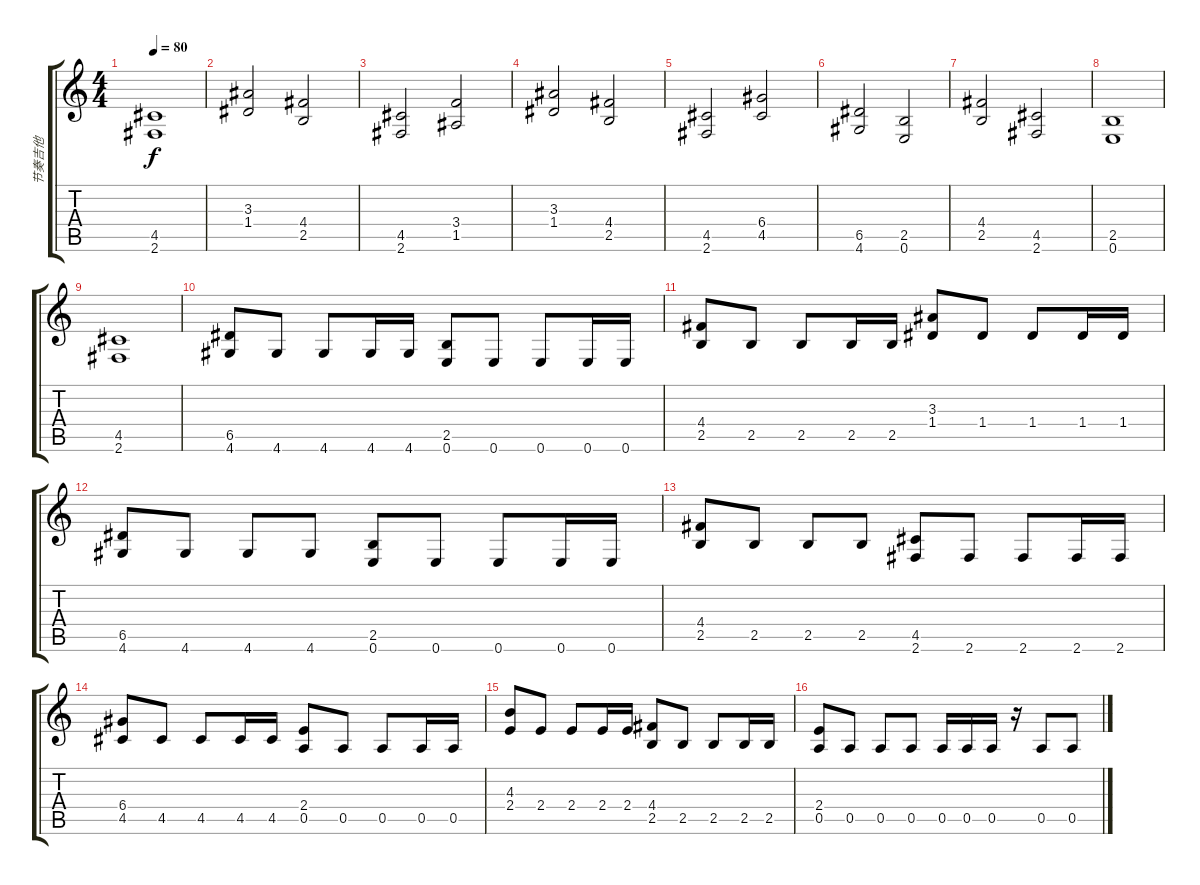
\track ("节奏吉他" "节奏吉他") {instrument overdrivenguitar}
\staff {score tabs}
\tuning (E4 B3 G3 D3 A2 E2) {hide}
\ts (4 4)
\tempo 80
\clef g2
\ks c
(4.5 2.6).1{dy f} |
(3.3 1.4).2 (4.4 2.5).2 |
(4.5 2.6).2 (3.4 1.5).2 |
(3.3 1.4).2 (4.4 2.5).2 |
(4.5 2.6).2 (6.4 4.5).2 |
(6.5 4.6).2 (2.5 0.6).2 |
(4.4 2.5).2 (4.5 2.6).2 |
(2.5 0.6).1 |
(4.5 2.6).1 |
(6.5 4.6).8 4.6.8 4.6.8 4.6.16 4.6.16 (2.5 0.6).8 0.6.8 0.6.8 0.6.16 0.6.16 |
(4.4 2.5).8 2.5.8 2.5.8 2.5.16 2.5.16 (3.3 1.4).8 1.4.8 1.4.8 1.4.16 1.4.16 |
(6.5 4.6).8 4.6.8 4.6.8 4.6.8 (2.5 0.6).8 0.6.8 0.6.8 0.6.16 0.6.16 |
(4.4 2.5).8 2.5.8 2.5.8 2.5.8 (4.5 2.6).8 2.6.8 2.6.8 2.6.16 2.6.16 |
(6.4 4.5).8 4.5.8 4.5.8 4.5.16 4.5.16 (2.4 0.5).8 0.5.8 0.5.8 0.5.16 0.5.16 |
(4.3 2.4).8 2.4.8 2.4.8 2.4.16 2.4.16 (4.4 2.5).8 2.5.8 2.5.8 2.5.16 2.5.16 |
(2.4 0.5).8 0.5.8 0.5.8 0.5.8 0.5.16 0.5.16 0.5.16 r.16 0.5.8 0.5.8
